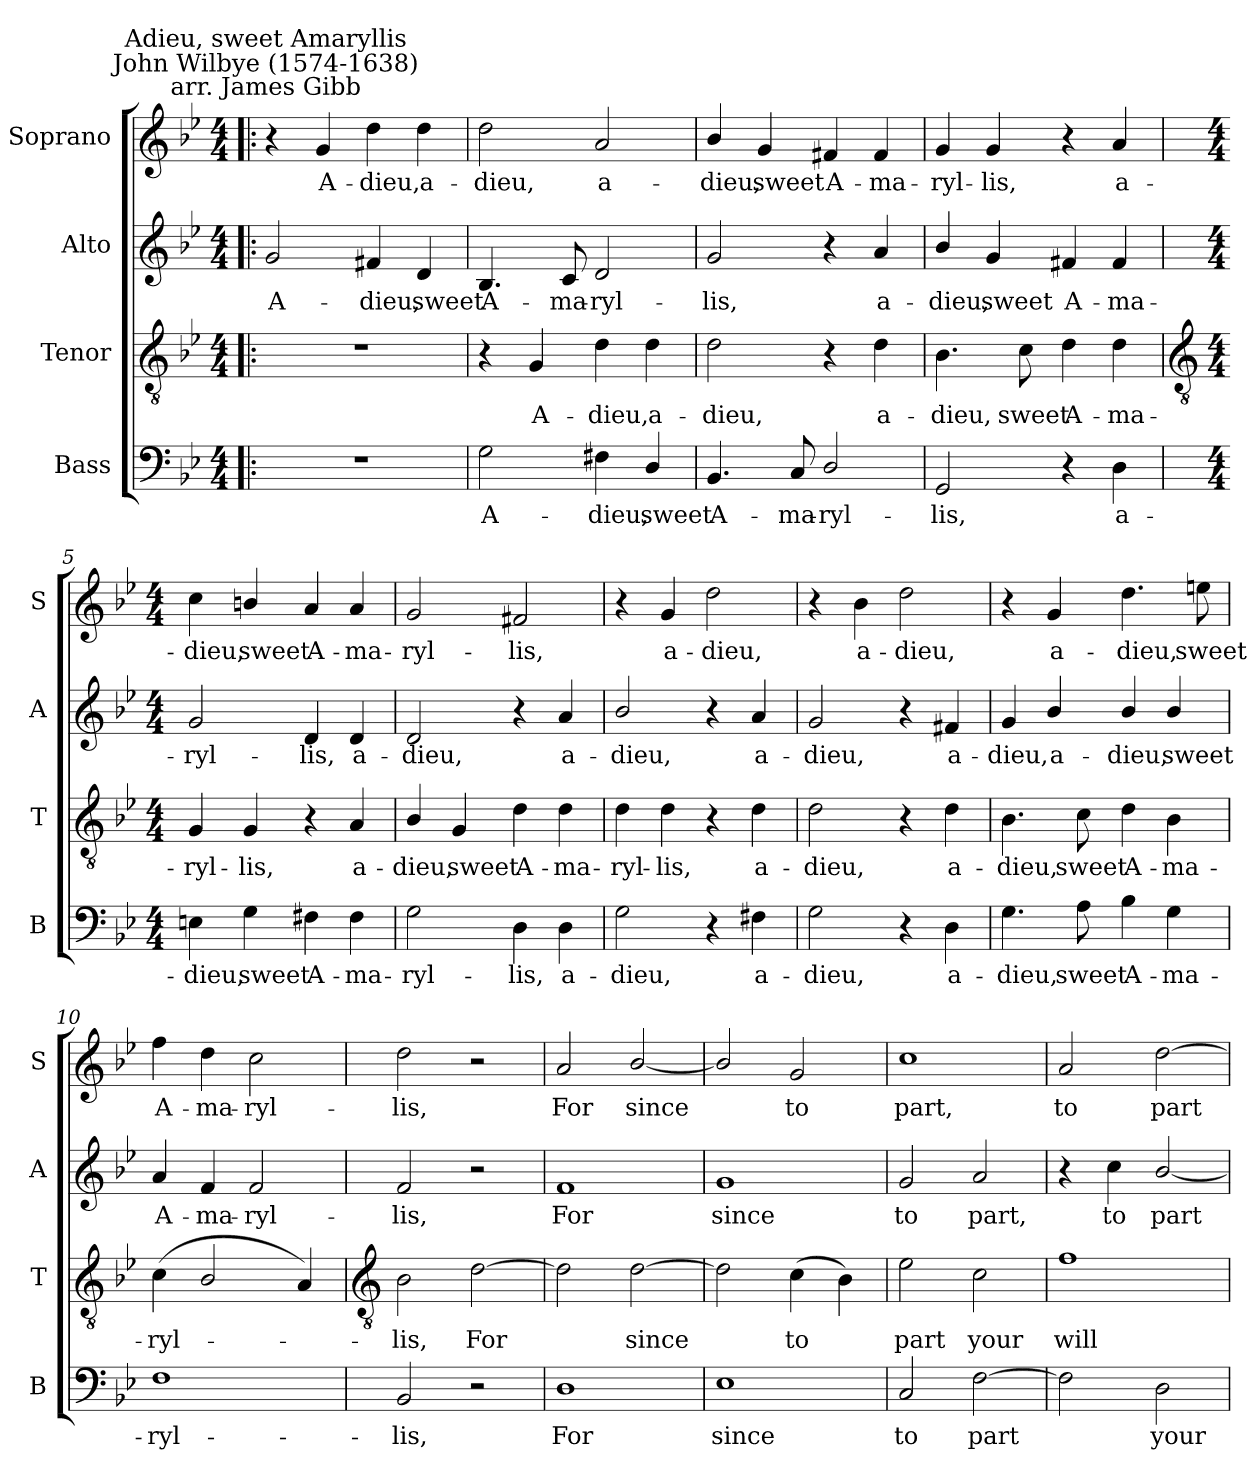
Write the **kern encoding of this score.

**kern	**text	**kern	**text	**kern	**text	**kern	**text
*part4	*part4	*part3	*part3	*part2	*part2	*part1	*part1
*staff4	*staff4	*staff3	*staff3	*staff2	*staff2	*staff1	*staff1
*I"Bass	*	*I"Tenor	*	*I"Alto	*	*I"Soprano	*
*I'B	*	*I'T	*	*I'A	*	*I'S	*
*clefF4	*	*clefGv2	*	*clefG2	*	*clefG2	*
*k[b-e-]	*	*k[b-e-]	*	*k[b-e-]	*	*k[b-e-]	*
*B-:	*	*B-:	*	*B-:	*	*B-:	*
*M4/4	*	*M4/4	*	*M4/4	*	*M4/4	*
=1!|:	=1!|:	=1!|:	=1!|:	=1!|:	=1!|:	=1!|:	=1!|:
!	!	!	!	!	!	!LO:TX:a:cj:t=John Wilbye (1574-1638)\narr. James Gibb	!
!	!	!	!	!	!	!LO:TX:a:cj:t=Adieu, sweet Amaryllis	!
!	!	!	!	!	!LO:LY:b	!	!
1r	.	1r	.	2g	A-	4r	.
!	!	!	!	!	!	!	!LO:LY:b
.	.	.	.	.	.	4g	A-
!	!	!	!	!	!LO:LY:b	!	!LO:LY:b
.	.	.	.	4f#X	-dieu,	4dd	-dieu,
!	!	!	!	!	!LO:LY:b	!	!LO:LY:b
.	.	.	.	4d	sweet	4dd	a-
=2	=2	=2	=2	=2	=2	=2	=2
!	!LO:LY:b	!	!	!	!LO:LY:b	!	!LO:LY:b
2G	A-	4r	.	4.B-	A-	2dd	-dieu,
!	!	!	!LO:LY:b	!	!	!	!
.	.	4G	A-	.	.	.	.
!	!	!	!	!	!LO:LY:b	!	!
.	.	.	.	8c	-ma-	.	.
!	!LO:LY:b	!	!LO:LY:b	!	!LO:LY:b	!	!LO:LY:b
4F#X	-dieu,	4d	-dieu,	2d	-ryl-	2a	a-
!	!LO:LY:b	!	!LO:LY:b	!	!	!	!
4D/	sweet	4d	a-	.	.	.	.
=3	=3	=3	=3	=3	=3	=3	=3
!	!LO:LY:b	!	!LO:LY:b	!	!LO:LY:b	!	!LO:LY:b
4.BB-	A-	2d	-dieu,	2g	-lis,	4b-/	-dieu,
!	!	!	!	!	!	!	!LO:LY:b
.	.	.	.	.	.	4g	sweet
!	!LO:LY:b	!	!	!	!	!	!
8C	-ma-	.	.	.	.	.	.
!	!LO:LY:b	!	!	!	!	!	!LO:LY:b
2D/	-ryl-	4r	.	4r	.	4f#X	A-
!	!	!	!LO:LY:b	!	!LO:LY:b	!	!LO:LY:b
.	.	4d	a-	4a	a-	4f#	-ma-
=4	=4	=4	=4	=4	=4	=4	=4
!	!LO:LY:b	!	!LO:LY:b	!	!LO:LY:b	!	!LO:LY:b
2GG	-lis,	4.B-	-dieu,	4b-/	-dieu,	4g	-ryl-
!	!	!	!	!	!LO:LY:b	!	!LO:LY:b
.	.	.	.	4g	sweet	4g	-lis,
!	!	!	!LO:LY:b	!	!	!	!
.	.	8c	sweet	.	.	.	.
!	!	!	!LO:LY:b	!	!LO:LY:b	!	!
4r	.	4d	A-	4f#X	A-	4r	.
!	!LO:LY:b	!	!LO:LY:b	!	!LO:LY:b	!	!LO:LY:b
4D	a-	4d	-ma-	4f#	-ma-	4a	a-
!!LO:LB:g=z
=5	=5	=5	=5	=5	=5	=5	=5
*	*	*clefGv2	*	*	*	*	*
*M4/4	*	*M4/4	*	*M4/4	*	*M4/4	*
!	!LO:LY:b	!	!LO:LY:b	!	!LO:LY:b	!	!LO:LY:b
4En	-dieu,	4G	-ryl-	2g	-ryl-	4cc	-dieu,
!	!LO:LY:b	!	!LO:LY:b	!	!	!	!LO:LY:b
4G	sweet	4G	-lis,	.	.	4bn/	sweet
!	!LO:LY:b	!	!	!	!LO:LY:b	!	!LO:LY:b
4F#X	A-	4r	.	4d	-lis,	4a	A-
!	!LO:LY:b	!	!LO:LY:b	!	!LO:LY:b	!	!LO:LY:b
4F#	-ma-	4A	a-	4d	a-	4a	-ma-
=6	=6	=6	=6	=6	=6	=6	=6
!	!LO:LY:b	!	!LO:LY:b	!	!LO:LY:b	!	!LO:LY:b
2G	-ryl-	4B-/	-dieu,	2d	-dieu,	2g	-ryl-
!	!	!	!LO:LY:b	!	!	!	!
.	.	4G	sweet	.	.	.	.
!	!LO:LY:b	!	!LO:LY:b	!	!	!	!LO:LY:b
4D	-lis,	4d	A-	4r	.	2f#X	-lis,
!	!LO:LY:b	!	!LO:LY:b	!	!LO:LY:b	!	!
4D	a-	4d	-ma-	4a	a-	.	.
=7	=7	=7	=7	=7	=7	=7	=7
!	!LO:LY:b	!	!LO:LY:b	!	!LO:LY:b	!	!
2G	-dieu,	4d	-ryl-	2b-/	-dieu,	4r	.
!	!	!	!LO:LY:b	!	!	!	!LO:LY:b
.	.	4d	-lis,	.	.	4g	a-
!	!	!	!	!	!	!	!LO:LY:b
4r	.	4r	.	4r	.	2dd	-dieu,
!	!LO:LY:b	!	!LO:LY:b	!	!LO:LY:b	!	!
4F#X	a-	4d	a-	4a	a-	.	.
=8	=8	=8	=8	=8	=8	=8	=8
!	!LO:LY:b	!	!LO:LY:b	!	!LO:LY:b	!	!
2G	-dieu,	2d	-dieu,	2g	-dieu,	4r	.
!	!	!	!	!	!	!	!LO:LY:b
.	.	.	.	.	.	4b-	a-
!	!	!	!	!	!	!	!LO:LY:b
4r	.	4r	.	4r	.	2dd	-dieu,
!	!LO:LY:b	!	!LO:LY:b	!	!LO:LY:b	!	!
4D	a-	4d	a-	4f#X	a-	.	.
=9	=9	=9	=9	=9	=9	=9	=9
!	!LO:LY:b	!	!LO:LY:b	!	!LO:LY:b	!	!
4.G	-dieu,	4.B-	-dieu,	4g	-dieu,	4r	.
!	!	!	!	!	!LO:LY:b	!	!LO:LY:b
.	.	.	.	4b-/	a-	4g	a-
!	!LO:LY:b	!	!LO:LY:b	!	!	!	!
8A	sweet	8c	sweet	.	.	.	.
!	!LO:LY:b	!	!LO:LY:b	!	!LO:LY:b	!	!LO:LY:b
4B-	A-	4d	A-	4b-/	-dieu,	4.dd	-dieu,
!	!LO:LY:b	!	!LO:LY:b	!	!LO:LY:b	!	!
4G	-ma-	4B-	-ma-	4b-/	sweet	.	.
!	!	!	!	!	!	!	!LO:LY:b
.	.	.	.	.	.	8een	sweet
=10	=10	=10	=10	=10	=10	=10	=10
!	!LO:LY:b	!	!LO:LY:b	!	!LO:LY:b	!	!LO:LY:b
1F	-ryl-	(<4c	-ryl-	4a	A-	4ff	A-
!	!	!	!	!	!LO:LY:b	!	!LO:LY:b
.	.	2B-/	.	4f	-ma-	4dd	-ma-
!	!	!	!	!	!LO:LY:b	!	!LO:LY:b
.	.	.	.	2f	-ryl-	2cc	-ryl-
.	.	4A)	.	.	.	.	.
!!LO:LB:g=z
=11	=11	=11	=11	=11	=11	=11	=11
*	*	*clefGv2	*	*	*	*	*
!	!LO:LY:b	!	!LO:LY:b	!	!LO:LY:b	!	!LO:LY:b
2BB-	-lis,	2B-	lis,	2f	-lis,	2dd	-lis,
!	!	!	!LO:LY:b	!	!	!	!
2r	.	[2d	For	2r	.	2r	.
=12	=12	=12	=12	=12	=12	=12	=12
!	!LO:LY:b	!	!LO:LY:b	!	!LO:LY:b	!	!LO:LY:b
1D	For	2d]	.	1f	For	2a	For
!	!	!	!LO:LY:b	!	!	!	!LO:LY:b
.	.	[2d	since	.	.	[2b-/	since
=13	=13	=13	=13	=13	=13	=13	=13
!	!LO:LY:b	!	!	!	!LO:LY:b	!	!
1E-	since	2d]	.	1g	since	2b-/]	.
!	!	!	!LO:LY:b	!	!	!	!LO:LY:b
.	.	(>4c	to	.	.	2g	to
.	.	4B-)	.	.	.	.	.
=14	=14	=14	=14	=14	=14	=14	=14
!	!LO:LY:b	!	!LO:LY:b	!	!LO:LY:b	!	!LO:LY:b
2C	to	2e-	part	2g	to	1cc	part,
!	!LO:LY:b	!	!LO:LY:b	!	!LO:LY:b	!	!
[2F	part	2c	your	2a	part,	.	.
=15	=15	=15	=15	=15	=15	=15	=15
!	!	!	!LO:LY:b	!	!	!	!LO:LY:b
2F]	.	1f	will	4r	.	2a	to
!	!	!	!	!	!LO:LY:b	!	!
.	.	.	.	4cc	to	.	.
!	!LO:LY:b	!	!	!	!LO:LY:b	!	!LO:LY:b
2D	your	.	.	[2b-/	part	[2dd	part
=	=	=	=	=	=	=	=
*-	*-	*-	*-	*-	*-	*-	*-
